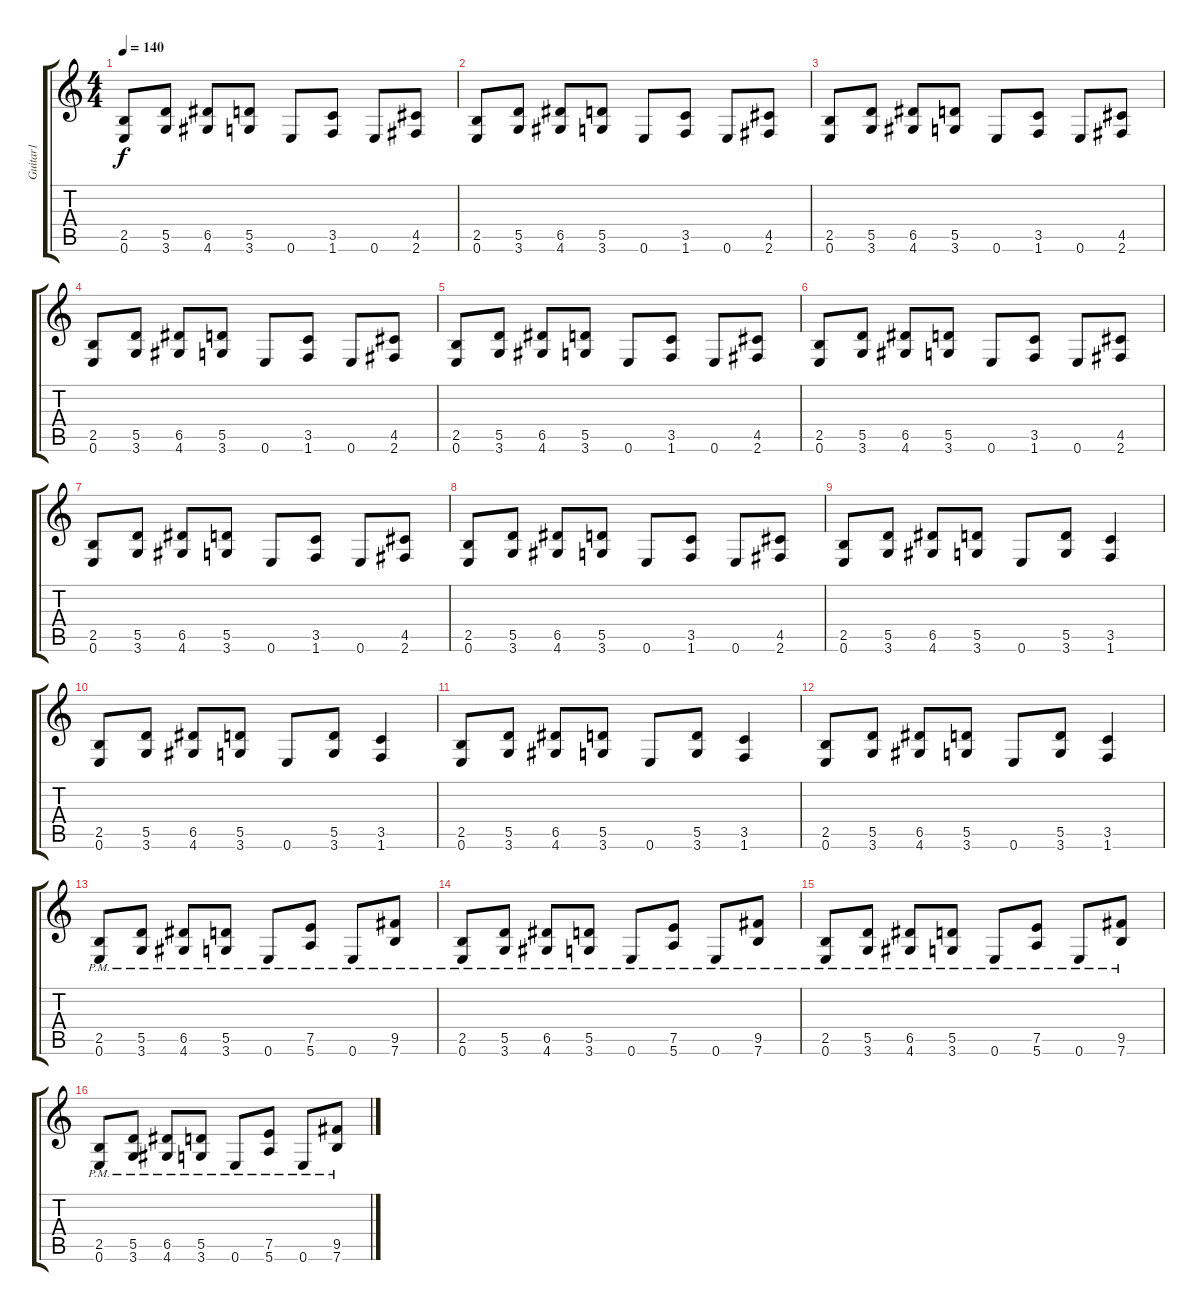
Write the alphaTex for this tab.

\track ("Guitar1" "Guitar1") {instrument overdrivenguitar}
\staff {score tabs}
\tuning (E4 B3 G3 D3 A2 E2) {hide}
\ts (4 4)
\tempo 140
\clef g2
\ks c
(2.5 0.6).8{dy f} (5.5 3.6).8 (6.5 4.6).8 (5.5 3.6).8 0.6.8 (3.5 1.6).8 0.6.8 (4.5 2.6).8 |
(2.5 0.6).8 (5.5 3.6).8 (6.5 4.6).8 (5.5 3.6).8 0.6.8 (3.5 1.6).8 0.6.8 (4.5 2.6).8 |
(2.5 0.6).8 (5.5 3.6).8 (6.5 4.6).8 (5.5 3.6).8 0.6.8 (3.5 1.6).8 0.6.8 (4.5 2.6).8 |
(2.5 0.6).8 (5.5 3.6).8 (6.5 4.6).8 (5.5 3.6).8 0.6.8 (3.5 1.6).8 0.6.8 (4.5 2.6).8 |
(2.5 0.6).8 (5.5 3.6).8 (6.5 4.6).8 (5.5 3.6).8 0.6.8 (3.5 1.6).8 0.6.8 (4.5 2.6).8 |
(2.5 0.6).8 (5.5 3.6).8 (6.5 4.6).8 (5.5 3.6).8 0.6.8 (3.5 1.6).8 0.6.8 (4.5 2.6).8 |
(2.5 0.6).8 (5.5 3.6).8 (6.5 4.6).8 (5.5 3.6).8 0.6.8 (3.5 1.6).8 0.6.8 (4.5 2.6).8 |
(2.5 0.6).8 (5.5 3.6).8 (6.5 4.6).8 (5.5 3.6).8 0.6.8 (3.5 1.6).8 0.6.8 (4.5 2.6).8 |
(2.5 0.6).8 (5.5 3.6).8 (6.5 4.6).8 (5.5 3.6).8 0.6.8 (5.5 3.6).8 (3.5 1.6).4 |
(2.5 0.6).8 (5.5 3.6).8 (6.5 4.6).8 (5.5 3.6).8 0.6.8 (5.5 3.6).8 (3.5 1.6).4 |
(2.5 0.6).8 (5.5 3.6).8 (6.5 4.6).8 (5.5 3.6).8 0.6.8 (5.5 3.6).8 (3.5 1.6).4 |
(2.5 0.6).8 (5.5 3.6).8 (6.5 4.6).8 (5.5 3.6).8 0.6.8 (5.5 3.6).8 (3.5 1.6).4 |
(2.5{pm} 0.6{pm}).8 (5.5{pm} 3.6{pm}).8 (6.5{pm} 4.6{pm}).8 (5.5{pm} 3.6{pm}).8 0.6{pm}.8 (7.5{pm} 5.6{pm}).8 0.6{pm}.8 (9.5{pm} 7.6{pm}).8 |
(2.5{pm} 0.6{pm}).8 (5.5{pm} 3.6{pm}).8 (6.5{pm} 4.6{pm}).8 (5.5{pm} 3.6{pm}).8 0.6{pm}.8 (7.5{pm} 5.6{pm}).8 0.6{pm}.8 (9.5{pm} 7.6{pm}).8 |
(2.5{pm} 0.6{pm}).8 (5.5{pm} 3.6{pm}).8 (6.5{pm} 4.6{pm}).8 (5.5{pm} 3.6{pm}).8 0.6{pm}.8 (7.5{pm} 5.6{pm}).8 0.6{pm}.8 (9.5{pm} 7.6{pm}).8 |
(2.5{pm} 0.6{pm}).8 (5.5{pm} 3.6{pm}).8 (6.5{pm} 4.6{pm}).8 (5.5{pm} 3.6{pm}).8 0.6{pm}.8 (7.5{pm} 5.6{pm}).8 0.6{pm}.8 (9.5{pm} 7.6{pm}).8
